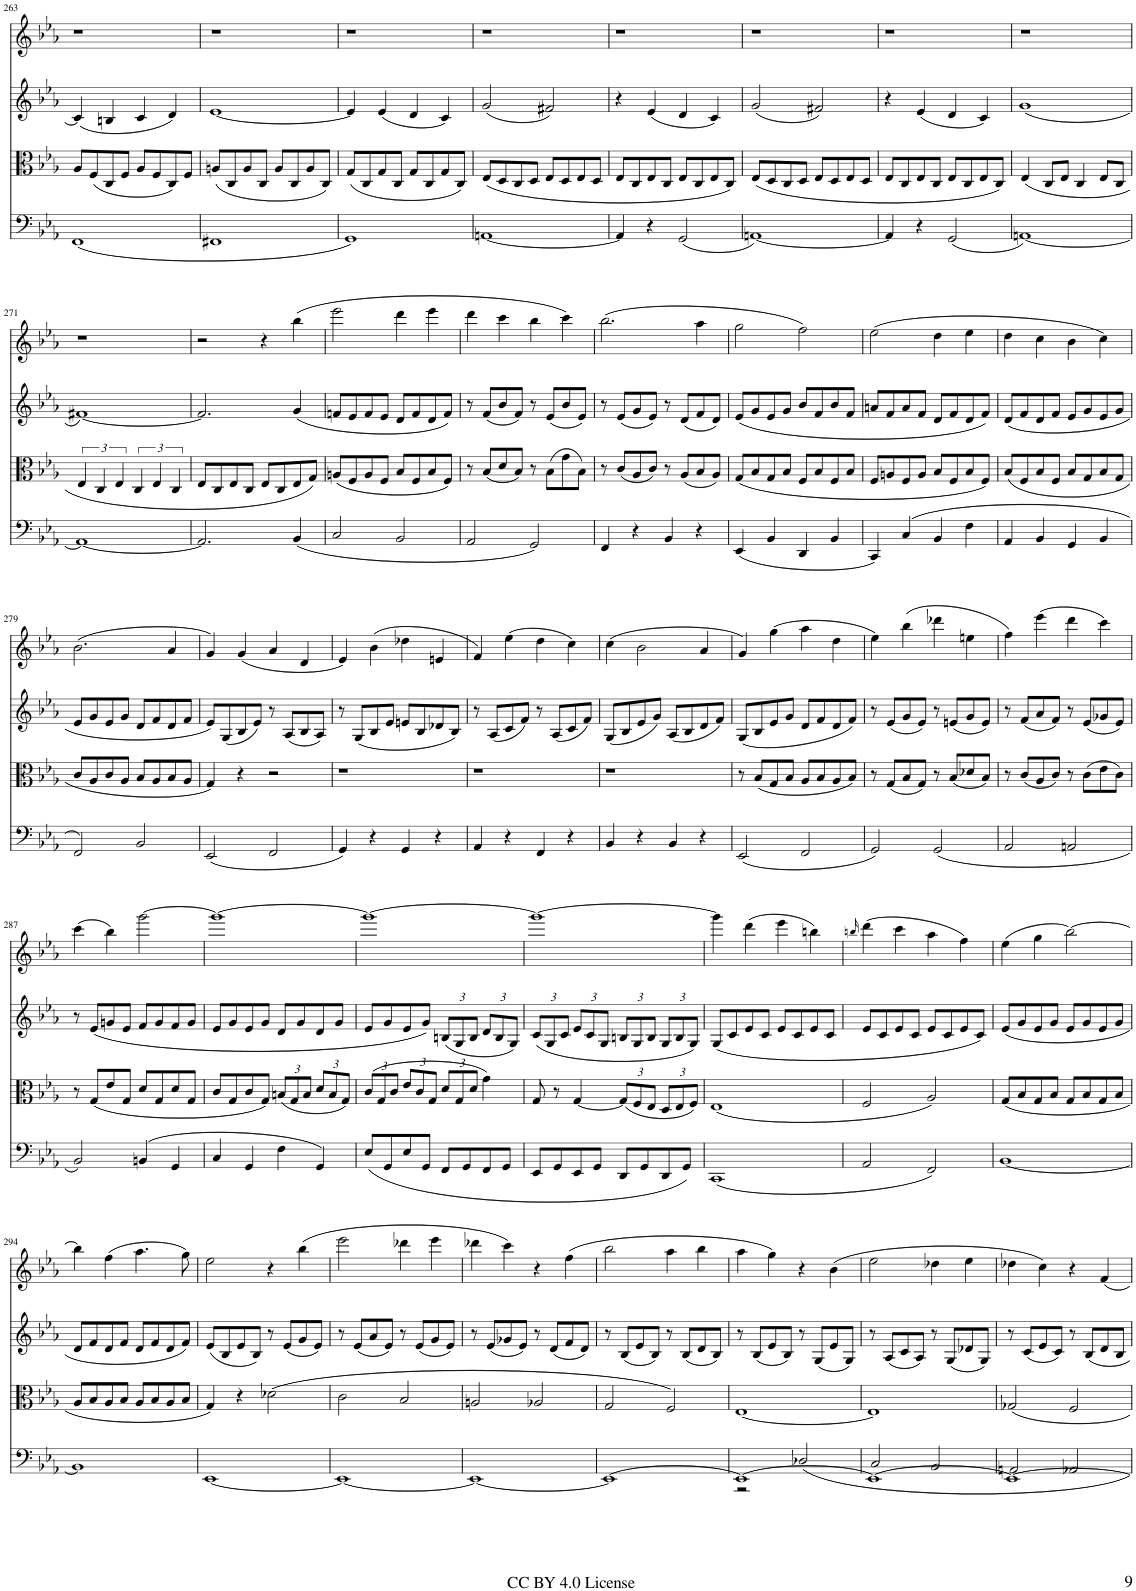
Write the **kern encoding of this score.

**kern	**kern	**kern	**kern
*part4	*part3	*part2	*part1
*staff4	*staff3	*staff2	*staff1
*I"Cello	*I"Viola	*I"Violin II	*I"Violin I
*	*I'Vla	*I'Vln	*I'Vln
!!LO:PB:g=z
*clefC4	*clefC3	*clefG2	*clefG2
*k[b-e-a-]	*k[b-e-a-]	*k[b-e-a-]	*k[b-e-a-]
*M4/4	*M4/4	*M4/4	*M4/4
*met(c)	*met(c)	*met(c)	*met(c)
=263	=263	=263	=263
(1FF	8A-/L	(4c/]	1r
.	(8F/	.	.
.	8C/	4Bn/	.
.	8F/J	.	.
.	8A-/L	4c/	.
.	8F/	.	.
.	8C/)	4d/)	.
.	8F/J	.	.
=264	=264	=264	=264
1FF#X	(8An/L	[1e-	1r
.	8C/	.	.
.	8A/	.	.
.	8C/J	.	.
.	8A/L	.	.
.	8C/	.	.
.	8A/	.	.
.	8C/J)	.	.
=265	=265	=265	=265
1GG)	(8G/L	4e-/]	1r
.	8C/	.	.
.	8G/	(4e-/	.
.	8C/J	.	.
.	8G/L	4d/	.
.	8C/	.	.
.	8G/	4c/)	.
.	8C/J)	.	.
=266	=266	=266	=266
[1AAn	(8E-/L	(2g/	1r
.	8D/	.	.
.	8C/	.	.
.	8D/J	.	.
.	8E-/L	2f#X/)	.
.	8D/	.	.
.	8E-/	.	.
.	8D/J	.	.
=267	=267	=267	=267
4AA/]	8E-/L	4r	1r
.	8C/	.	.
4r	8E-/	(4e-/	.
.	8C/J	.	.
(2GG/	8E-/L	4d/	.
.	8C/	.	.
.	8E-/	4c/)	.
.	8C/J)	.	.
=268	=268	=268	=268
[1AAn)	(8E-/L	(2g/	1r
.	8D/	.	.
.	8C/	.	.
.	8D/J	.	.
.	8E-/L	2f#X/)	.
.	8D/	.	.
.	8E-/	.	.
.	8D/J	.	.
=269	=269	=269	=269
4AA/]	8E-/L	4r	1r
.	8C/	.	.
4r	8E-/	(4e-/	.
.	8C/J	.	.
(2GG/	8E-/L	4d/	.
.	8C/	.	.
.	8E-/	4c/)	.
.	8C/J)	.	.
=270	=270	=270	=270
[1AAn)	(4E-/	(1g	1r
.	8C/L	.	.
.	8E-/J	.	.
.	4C/	.	.
.	8E-/L	.	.
.	8C/J	.	.
!!LO:LB:g=z
=271	=271	=271	=271
1AA_	6E-/	[1f#X)	1r
.	6C/	.	.
.	6E-/	.	.
.	6C/	.	.
.	6E-/	.	.
.	6C/	.	.
=272	=272	=272	=272
2.AA/]	8E-/L	2.f#/]	2r
.	8C/	.	.
.	8E-/	.	.
.	8C/J	.	.
.	8E-/L	.	4r
.	8C/	.	.
(4BB-/	8E-/	(4g/	(4bb-\
.	8G/J)	.	.
=273	=273	=273	=273
2C/	(8An/L	8fn/L	2eee-\
.	8F/	8e-/	.
.	8A/	8f/	.
.	8F/J	8e-/J	.
2BB-/	8B-/L	8d/L	4ddd\
.	8F/	8f/	.
.	8B-/	8d/	4eee-\
.	8F/J)	8f/J)	.
=274	=274	=274	=274
2AA-/	8r	8r	4ddd\
.	(8B-/L	(8f/L	.
.	8d/	8b-/	4ccc\
.	8B-/J)	8f/J)	.
2GG/)	8r	8r	4bb-\
.	(8B-\L	(8e-/L	.
.	8g\	8b-/	4ccc\)
.	8B-\J)	8e-/J)	.
=275	=275	=275	=275
4FF/	8r	8r	(2.bb-\
.	(8c/L	(8e-/L	.
4r	8A-/	8g/	.
.	8c/J)	8e-/J)	.
4BB-/	8r	8r	.
.	(8A-/L	(8d/L	.
4r	8B-/	8f/	4aa-\
.	8A-/J)	8d/J)	.
=276	=276	=276	=276
(4EE-/	(8G/L	(8e-/L	2gg\
.	8B-/	8g/	.
4BB-/	8G/	8e-/	.
.	8B-/J	8g/J	.
4DD/	8F/L	8b-/L	2ff\)
.	8B-/	8f/	.
4BB-/	8F/	8b-/	.
.	8B-/J	8f/J	.
=277	=277	=277	=277
4CC/)	8F/L	8an/L	(2ee-\
.	8An/	8f/	.
(4C/	8F/	8a/	.
.	8A/J	8f/J	.
4BB-/	8B-/L	8d/L	4dd\
.	8F/	8f/	.
4F\	8B-/	8d/	4ee-\
.	8F/J)	8f/J)	.
=278	=278	=278	=278
4AA-/	(8B-/L	(8d/L	4dd\
.	8F/	8f/	.
4BB-/	8B-/	8d/	4cc\
.	8F/J	8f/J	.
4GG/	8B-/L	8e-/L	4b-\
.	8G/	8g/	.
4BB-/	8B-/	8e-/	4cc\)
.	8G/J	8g/J	.
!!LO:LB:g=z
=279	=279	=279	=279
2FF/)	8c/L	8e-/L	(2.b-\
.	8A-/	8g/	.
.	8c/	8e-/	.
.	8A-/J	8g/J	.
2BB-/	8B-/L	8d/L	.
.	8A-/	8f/	.
.	8B-/	8d/	4a-/
.	8A-/J	8f/J	.
=280	=280	=280	=280
(2EE-/	4G/)	8e-/L)	4g/)
.	.	(8G/	.
.	4r	8B-/	(4g/
.	.	8e-/J)	.
2FF/	2r	8r	4a-/
.	.	(8A-/L	.
.	.	8B-/	4d/
.	.	8A-/J)	.
=281	=281	=281	=281
4GG/)	1r	8r	4e-/)
.	.	(8G/L	.
4r	.	8B-/	(4b-\
.	.	8e-/J	.
4GG/	.	8en/L	4dd-X\
.	.	8B-/	.
4r	.	8d-X/	4en/
.	.	8B-/J)	.
=282	=282	=282	=282
4AA-/	1r	8r	4f/)
.	.	(8A-/L	.
4r	.	8c/	(4ee-\
.	.	8f/J)	.
4FF/	.	8r	4dd\
.	.	(8A-/L	.
4r	.	8c/	4cc\)
.	.	8f/J)	.
=283	=283	=283	=283
4BB-/	1r	(8G/L	(4cc\
.	.	8B-/	.
4r	.	8e-/	2b-\
.	.	8g/J)	.
4BB-/	.	(8A-/L	.
.	.	8B-/	.
4r	.	8d/	4a-/
.	.	8f/J)	.
=284	=284	=284	=284
(2EE-/	8r	(8G/L	4g/)
.	(8B-/L	8B-/	.
.	8G/	8e-/	(4gg\
.	8B-/J	8g/J	.
2FF/	8A-/L	8d/L	4aa-\
.	8B-/	8f/	.
.	8A-/	8d/	4dd\
.	8B-/J)	8f/J)	.
=285	=285	=285	=285
2GG/)	8r	8r	4ee-\)
.	(8G/L	(8e-/L	.
.	8B-/	8g/	(4bb-\
.	8G/J)	8e-/J)	.
(2GG/	8r	8r	4ddd-X\
.	(8B-/L	(8en/L	.
.	8d-X/	8g/	4een\
.	8B-/J)	8e/J)	.
=286	=286	=286	=286
2AA-/	8r	8r	4ff\)
.	(8c/L	(8f/L	.
.	8A-/	8a-/	(4eee-\
.	8c/J)	8f/J)	.
2AAn/	8r	8r	4ddd\
.	(8c\L	(8e-/L	.
.	8e-\	8g-X/	4ccc\)
.	8c\J)	8e-/J)	.
!!LO:LB:g=z
=287	=287	=287	=287
2BB-/)	8r	8r	(4ccc\
.	(8G/L	(8e-/L	.
.	8e-/	8gn/	4bb-\)
.	8G/J	8e-/J	.
(>4BBn/	8d/L	8f/L	[2ggg\
.	8G/	8g/	.
4GG/	8d/	8f/	.
.	8G/J	8g/J	.
=288	=288	=288	=288
4C/	8c/L	8e-/L	1ggg_
.	8G/	8g/	.
4GG/	8c/	8e-/	.
.	8G/J)	8g/J	.
*	*Xbrackettup	*	*
4F\	(12Bn/L	8d/L	.
.	12G/	.	.
.	.	8g/	.
.	12B/J	.	.
4GG/)	12d/L	8d/	.
.	12B/	.	.
.	.	8g/J	.
.	12G/J)	.	.
=289	=289	=289	=289
(8E-/L	(12c/L	8e-/L	1ggg_
.	12G/	.	.
8GG/	.	8g/	.
.	12c/J	.	.
8E-/	12e-/L	8e-/	.
.	12c/	.	.
8GG/J	.	8g/J)	.
.	12G/J	.	.
*	*	*Xbrackettup	*
8FF/L	12d/L	(12Bn/L	.
.	12G/	12G/	.
8GG/	.	.	.
.	12d/J	12B/J	.
8FF/	4g\)	12d/L	.
.	.	12B/	.
8GG/J	.	.	.
.	.	12G/J)	.
=290	=290	=290	=290
8EE-/L	8G/	(12c/L	1ggg_
.	.	12G/	.
8GG/	8r	.	.
.	.	12c/J	.
8EE-/	[4G/	12e-/L	.
.	.	12c/	.
8GG/J	.	.	.
.	.	12G/J	.
8DD/L	(12G/L]	12Bn/L	.
.	12F/	12G/	.
8GG/	.	.	.
.	12E-/J	12B/J	.
8DD/	12D/L	12G/L	.
.	12E-/	12B/	.
8GG/J)	.	.	.
.	12F/J)	12G/J)	.
=291	=291	=291	=291
(1CC	(1E-	(8G/L	4ggg\]
.	.	8c/	.
.	.	8e-/	(4ddd\
.	.	8c/J	.
.	.	8e-/L	4eee-\
.	.	8c/	.
.	.	8e-/	4bbn\)
.	.	8c/J	.
=292	=292	=292	=292
.	.	.	16qbbn/
2AA-/	2F/	8e-/L	(4ddd\
.	.	8c/	.
.	.	8e-/	4ccc\
.	.	8c/J	.
2FF/)	2A-/)	8e-/L	4aa-\
.	.	8c/	.
.	.	8e-/	4ff\)
.	.	8c/J)	.
=293	=293	=293	=293
[1BB-	(8G/L	(8e-/L	(4ee-\
.	8B-/	8g/	.
.	8G/	8e-/	4gg\
.	8B-/J	8g/J	.
.	8G/L	8e-/L	[2bb-\)
.	8B-/	8g/	.
.	8G/	8e-/	.
.	8B-/J	8g/J	.
!!LO:LB:g=z
=294	=294	=294	=294
1BB-]	8A-/L	8d/L	4bb-\]
.	8B-/	8f/	.
.	8A-/	8d/	(4ff\
.	8B-/J	8f/J	.
.	8A-/L	8d/L	4.aa-\
.	8B-/	8f/	.
.	8A-/	8d/	.
.	8B-/J	8f/J)	8gg\)
=295	=295	=295	=295
[1EE-	4G/)	(8e-/L	2ee-\
.	.	8B-/	.
.	4r	8e-/	.
.	.	8B-/J)	.
.	(2d-X\	8r	4r
.	.	(8e-/L	.
.	.	8g/	(4bb-\
.	.	8e-/J)	.
=296	=296	=296	=296
1EE-_	2c\	8r	2eee-\
.	.	(8e-/L	.
.	.	8a-/	.
.	.	8e-/J)	.
.	2B-/	8r	4ddd-X\
.	.	(8e-/L	.
.	.	8g/	4eee-\
.	.	8e-/J)	.
=297	=297	=297	=297
1EE-_	2An/	8r	4ddd-X\
.	.	(8e-/L	.
.	.	8g-X/	4ccc\)
.	.	8e-/J)	.
.	2A-X/	8r	4r
.	.	(8d/L	.
.	.	8f/	(4ff\
.	.	8d/J)	.
=298	=298	=298	=298
1EE-_	2G/	8r	2bb-\
.	.	(8B-/L	.
.	.	8e-/	.
.	.	8B-/J)	.
.	2F/)	8r	4aa-\
.	.	(8B-/L	.
.	.	8d/	4bb-\
.	.	8B-/J)	.
=299	=299	=299	=299
*^	*	*	*
1EE-_	2r	[1E-	8r	4aa-\
.	.	.	(8B-/L	.
.	.	.	8e-/	4gg\)
.	.	.	8B-/J)	.
.	2D-X/	.	8r	4r
.	.	.	(8G/L	.
.	.	.	8e-/	(4b-\
.	.	.	8G/J)	.
=300	=300	=300	=300	=300
1EE-_	2C/	1E-]	8r	2ee-\
.	.	.	(8A-/L	.
.	.	.	8c/	.
.	.	.	8A-/J)	.
.	2BB-/	.	8r	4dd-X\
.	.	.	(8G/L	.
.	.	.	8d-X/	4ee-\
.	.	.	8G/J)	.
=301	=301	=301	=301	=301
1EE-_	2AAn/	2G-X/	8r	4dd-X\
.	.	.	(8c/L	.
.	.	.	8e-/	4cc\)
.	.	.	8c/J)	.
.	2AA-X/	2F/	8r	4r
.	.	.	8B-/L	.
.	.	.	8d/	4f/
.	.	.	8B-/J	.
*v	*v	*	*	*
=	=	=	=
*-	*-	*-	*-
